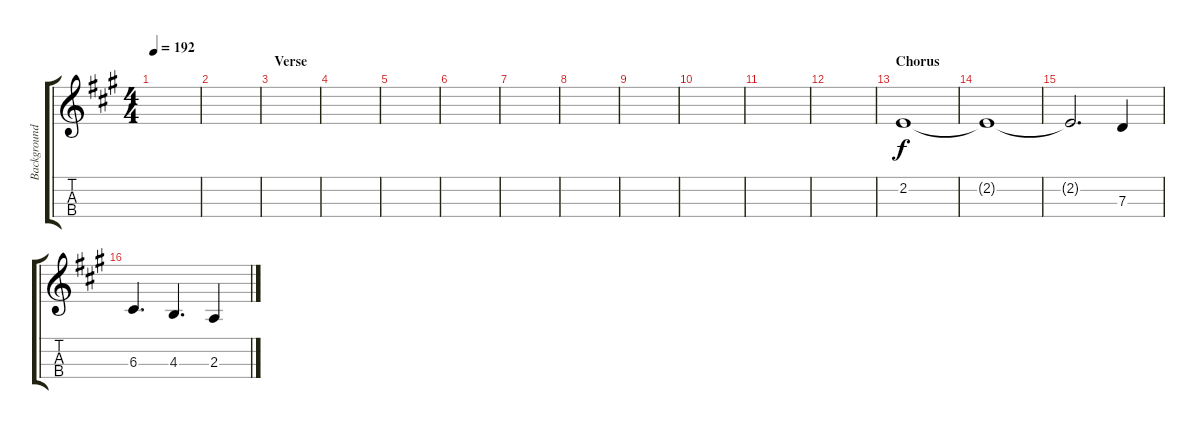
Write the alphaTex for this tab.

\track ("Background Vocal" "Background") {instrument viola}
\staff {score tabs}
\tuning (A4 D4 G3 C3) {hide}
\ts (4 4)
\tempo 192
\clef g2
\ks a
|
|
\section ("" "Verse")
|
|
|
|
|
|
|
|
|
|
\section ("" "Chorus")
2.2.1 |
2.2{t}.1 |
2.2{t}.2{d} 7.3.4 |
6.3.4{d} 4.3.4{d} 2.3.4
